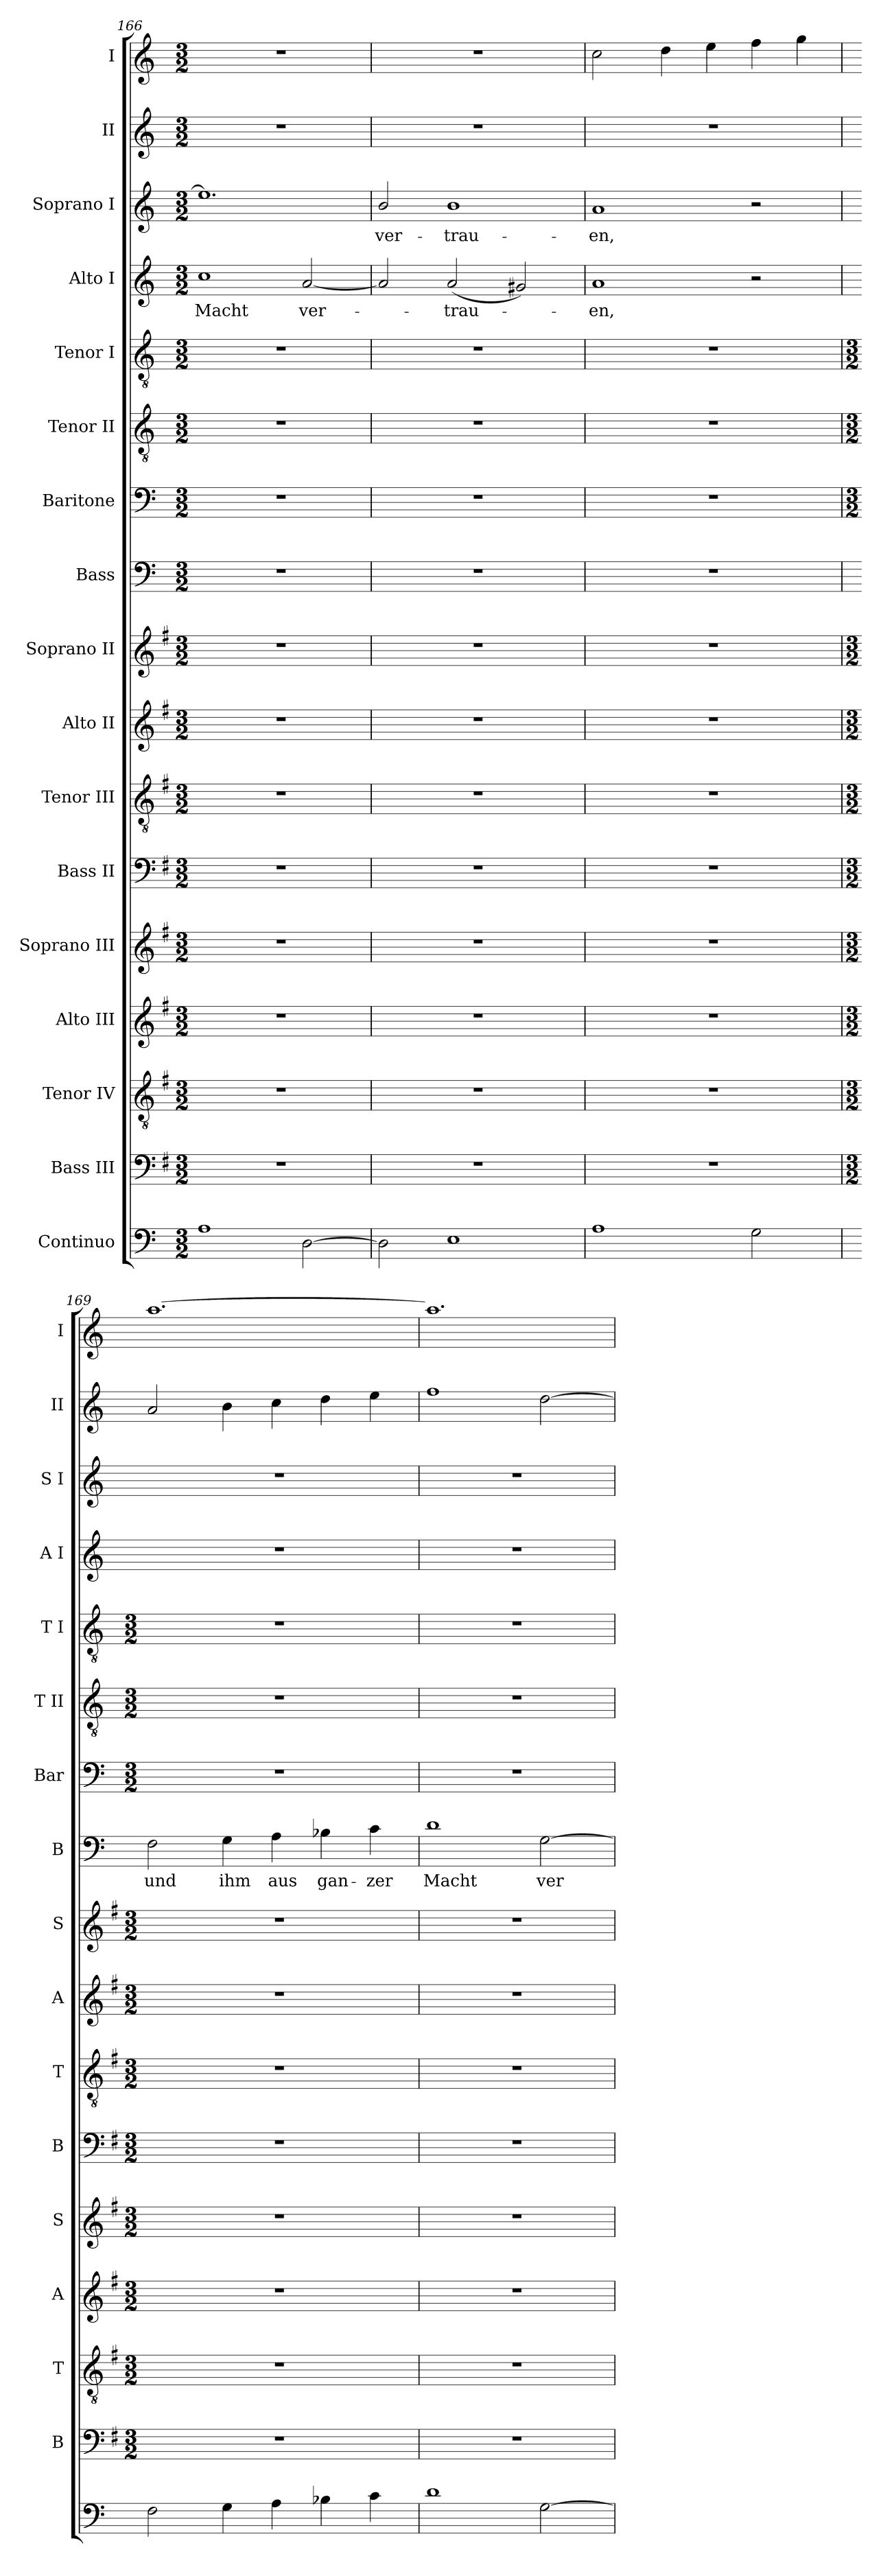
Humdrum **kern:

**kern	**kern	**kern	**kern	**kern	**kern	**kern	**kern	**kern	**kern	**text	**kern	**kern	**kern	**kern	**text	**kern	**text	**kern	**kern
*part17	*part16	*part15	*part14	*part13	*part12	*part11	*part10	*part9	*part8	*part8	*part7	*part6	*part5	*part4	*part4	*part3	*part3	*part2	*part1
*staff17	*staff16	*staff15	*staff14	*staff13	*staff12	*staff11	*staff10	*staff9	*staff8	*staff8	*staff7	*staff6	*staff5	*staff4	*staff4	*staff3	*staff3	*staff2	*staff1
*I"Continuo	*I"Bass III	*I"Tenor IV	*I"Alto III	*I"Soprano III	*I"Bass II	*I"Tenor III	*I"Alto II	*I"Soprano II	*I"Bass	*	*I"Baritone	*I"Tenor II	*I"Tenor I	*I"Alto I	*	*I"Soprano I	*	*I"II	*I"I
*	*I'B	*I'T	*I'A	*I'S	*I'B	*I'T	*I'A	*I'S	*I'B	*	*I'Bar	*I'T II	*I'T I	*I'A I	*	*I'S I	*	*I'II	*I'I
*clefF4	*clefF4	*clefGv2	*clefG2	*clefG2	*clefF4	*clefGv2	*clefG2	*clefG2	*clefF4	*	*clefF4	*clefGv2	*clefGv2	*clefG2	*	*clefG2	*	*clefG2	*clefG2
*	*ITrd4c7	*ITrd4c7	*ITrd4c7	*ITrd4c7	*ITrd4c7	*ITrd4c7	*ITrd4c7	*ITrd4c7	*	*	*	*	*	*	*	*	*	*	*
*k[]	*k[]	*k[]	*k[]	*k[]	*k[]	*k[]	*k[]	*k[]	*k[]	*	*k[]	*k[]	*k[]	*k[]	*	*k[]	*	*k[]	*k[]
*C:	*C:	*C:	*C:	*C:	*C:	*C:	*C:	*C:	*C:	*	*C:	*C:	*C:	*C:	*	*C:	*	*C:	*C:
*M3/2	*M3/2	*M3/2	*M3/2	*M3/2	*M3/2	*M3/2	*M3/2	*M3/2	*M3/2	*	*M3/2	*M3/2	*M3/2	*M3/2	*	*M3/2	*	*M3/2	*M3/2
=166	=166	=166	=166	=166	=166	=166	=166	=166	=166	=166	=166	=166	=166	=166	=166	=166	=166	=166	=166
!	!	!	!	!	!	!	!	!	!LO:N:vis=1	!	!	!	!	!	!LO:LY:b	!	!	!LO:N:vis=1	!LO:N:vis=1
1A	1.r	1.r	1.r	1.r	1.r	1.r	1.r	1.r	1.r	.	1.r	1.r	1.r	1cc	Macht	1.ee]	.	1.r	1.r
!	!	!	!	!	!	!	!	!	!	!	!	!	!	!	!LO:LY:b	!	!	!	!
[2D	.	.	.	.	.	.	.	.	.	.	.	.	.	[2a	ver-	.	.	.	.
=167	=167	=167	=167	=167	=167	=167	=167	=167	=167	=167	=167	=167	=167	=167	=167	=167	=167	=167	=167
!	!	!	!	!	!	!	!	!	!LO:N:vis=1	!	!	!	!	!	!	!	!LO:LY:b	!LO:N:vis=1	!LO:N:vis=1
2D]	1.r	1.r	1.r	1.r	1.r	1.r	1.r	1.r	1.r	.	1.r	1.r	1.r	2a]	.	2b/	ver-	1.r	1.r
!	!	!	!	!	!	!	!	!	!	!	!	!	!	!	!LO:LY:b	!	!LO:LY:b	!	!
1E	.	.	.	.	.	.	.	.	.	.	.	.	.	(<2a	trau-	1b	-trau-	.	.
.	.	.	.	.	.	.	.	.	.	.	.	.	.	2g#X)	.	.	.	.	.
=168	=168	=168	=168	=168	=168	=168	=168	=168	=168	=168	=168	=168	=168	=168	=168	=168	=168	=168	=168
!	!	!	!	!	!	!	!	!	!LO:N:vis=1	!	!	!	!	!	!LO:LY:b	!	!LO:LY:b	!LO:N:vis=1	!
1A	1.r	1.r	1.r	1.r	1.r	1.r	1.r	1.r	1.r	.	1.r	1.r	1.r	1a	en,	1a	-en,	1.r	2cc
.	.	.	.	.	.	.	.	.	.	.	.	.	.	.	.	.	.	.	4dd
.	.	.	.	.	.	.	.	.	.	.	.	.	.	.	.	.	.	.	4ee
2G	.	.	.	.	.	.	.	.	.	.	.	.	.	2r	.	2r	.	.	4ff
.	.	.	.	.	.	.	.	.	.	.	.	.	.	.	.	.	.	.	4gg
!!LO:LB:g=z
=169	=169	=169	=169	=169	=169	=169	=169	=169	=169	=169	=169	=169	=169	=169	=169	=169	=169	=169	=169
*	*M3/2	*M3/2	*M3/2	*M3/2	*M3/2	*M3/2	*M3/2	*M3/2	*	*	*M3/2	*M3/2	*M3/2	*	*	*	*	*	*
!	!	!	!	!	!	!	!	!	!	!LO:LY:b	!	!	!	!LO:N:vis=1	!	!LO:N:vis=1	!	!	!
2F	1.r	1.r	1.r	1.r	1.r	1.r	1.r	1.r	2F	und	1.r	1.r	1.r	1.r	.	1.r	.	2a	[1.aa
!	!	!	!	!	!	!	!	!	!	!LO:LY:b	!	!	!	!	!	!	!	!	!
4G	.	.	.	.	.	.	.	.	4G	ihm	.	.	.	.	.	.	.	4b	.
!	!	!	!	!	!	!	!	!	!	!LO:LY:b	!	!	!	!	!	!	!	!	!
4A	.	.	.	.	.	.	.	.	4A	aus	.	.	.	.	.	.	.	4cc	.
!	!	!	!	!	!	!	!	!	!	!LO:LY:b	!	!	!	!	!	!	!	!	!
4B-X	.	.	.	.	.	.	.	.	4B-X	gan-	.	.	.	.	.	.	.	4dd	.
!	!	!	!	!	!	!	!	!	!	!LO:LY:b	!	!	!	!	!	!	!	!	!
4c	.	.	.	.	.	.	.	.	4c	-zer	.	.	.	.	.	.	.	4ee	.
=170	=170	=170	=170	=170	=170	=170	=170	=170	=170	=170	=170	=170	=170	=170	=170	=170	=170	=170	=170
!	!	!	!	!	!	!	!	!	!	!LO:LY:b	!	!	!	!LO:N:vis=1	!	!LO:N:vis=1	!	!	!
1d	1.r	1.r	1.r	1.r	1.r	1.r	1.r	1.r	1d	Macht	1.r	1.r	1.r	1.r	.	1.r	.	1ff	1.aa]
!	!	!	!	!	!	!	!	!	!	!LO:LY:b	!	!	!	!	!	!	!	!	!
[2G	.	.	.	.	.	.	.	.	[2G	ver-	.	.	.	.	.	.	.	[2dd	.
=	=	=	=	=	=	=	=	=	=	=	=	=	=	=	=	=	=	=	=
*-	*-	*-	*-	*-	*-	*-	*-	*-	*-	*-	*-	*-	*-	*-	*-	*-	*-	*-	*-
